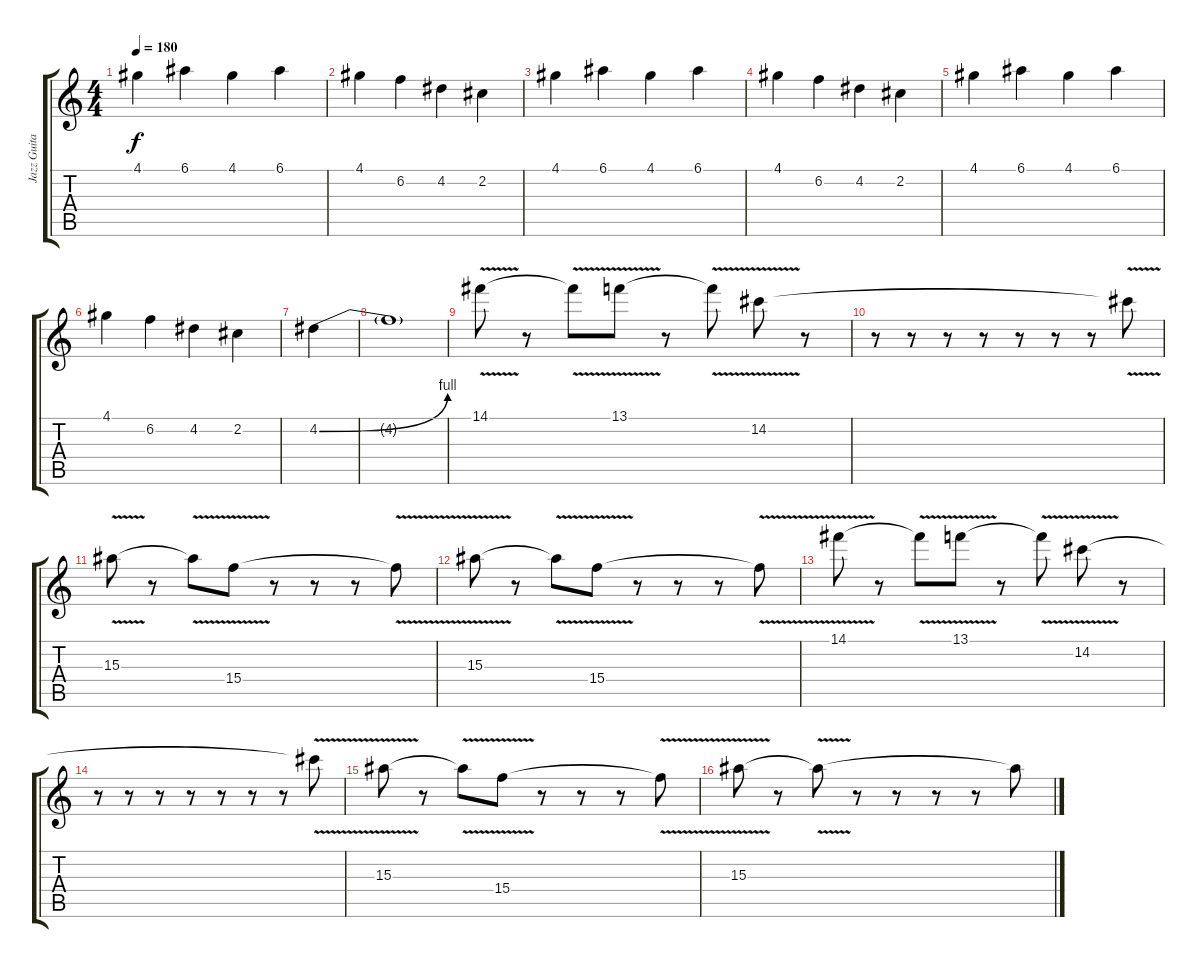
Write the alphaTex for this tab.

\track ("Jazz Guitarist" "Jazz Guita") {instrument electricguitarjazz}
\staff {score tabs}
\tuning (E4 B3 G3 D3 A2 E2) {hide}
\ts (4 4)
\tempo 180
\clef g2
\ks c
4.1.4{dy f} 6.1.4 4.1.4 6.1.4 |
4.1.4 6.2.4 4.2.4 2.2.4 |
4.1.4 6.1.4 4.1.4 6.1.4 |
4.1.4 6.2.4 4.2.4 2.2.4 |
4.1.4 6.1.4 4.1.4 6.1.4 |
4.1.4 6.2.4 4.2.4 2.2.4 |
4.2{be (bend 0 0 60 4)}.4 |
4.2{t}.1 |
14.1{v}.8 r.8 14.1{t}.8 13.1{v}.8 r.8 13.1{t}.8 14.2{v}.8 r.8 |
r.8 r.8 r.8 r.8 r.8 r.8 r.8 14.2{t}.8 |
15.3{v}.8 r.8 15.3{t}.8 15.4{v}.8 r.8 r.8 r.8 15.4{t}.8 |
15.3{v}.8 r.8 15.3{t}.8 15.4{v}.8 r.8 r.8 r.8 15.4{t}.8 |
14.1{v}.8 r.8 14.1{t}.8 13.1{v}.8 r.8 13.1{t}.8 14.2{v}.8 r.8 |
r.8 r.8 r.8 r.8 r.8 r.8 r.8 14.2{t}.8 |
15.3{v}.8 r.8 15.3{t}.8 15.4{v}.8 r.8 r.8 r.8 15.4{t}.8 |
15.3{v}.8 r.8 15.3{t}.8 r.8 r.8 r.8 r.8 15.3{t}.8
